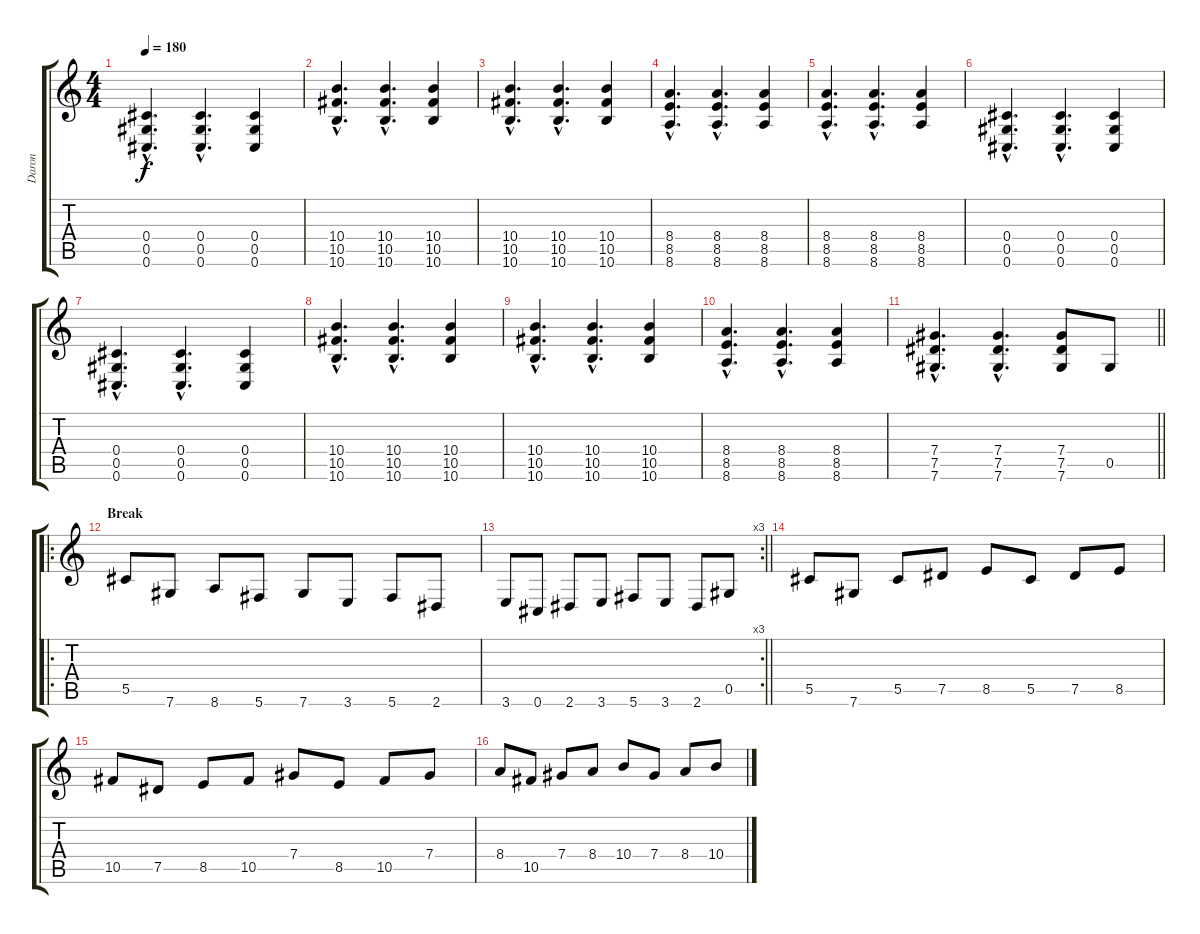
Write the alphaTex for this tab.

\track ("Daron" "Daron") {instrument overdrivenguitar}
\staff {score tabs}
\tuning (Eb4 Bb3 Gb3 Db3 Ab2 Db2) {hide}
\ts (4 4)
\tempo 180
\clef g2
\ks c
(0.4{hac} 0.5{hac} 0.6{hac}).4{d dy f} (0.4{hac} 0.5{hac} 0.6{hac}).4{d} (0.4 0.5 0.6).4 |
(10.4{hac} 10.5{hac} 10.6{hac}).4{d} (10.4{hac} 10.5{hac} 10.6{hac}).4{d} (10.4 10.5 10.6).4 |
(10.4{hac} 10.5{hac} 10.6{hac}).4{d} (10.4{hac} 10.5{hac} 10.6{hac}).4{d} (10.4 10.5 10.6).4 |
(8.4{hac} 8.5{hac} 8.6{hac}).4{d} (8.4{hac} 8.5{hac} 8.6{hac}).4{d} (8.4 8.5 8.6).4 |
(8.4{hac} 8.5{hac} 8.6{hac}).4{d} (8.4{hac} 8.5{hac} 8.6{hac}).4{d} (8.4 8.5 8.6).4 |
(0.4{hac} 0.5{hac} 0.6{hac}).4{d} (0.4{hac} 0.5{hac} 0.6{hac}).4{d} (0.4 0.5 0.6).4 |
(0.4{hac} 0.5{hac} 0.6{hac}).4{d} (0.4{hac} 0.5{hac} 0.6{hac}).4{d} (0.4 0.5 0.6).4 |
(10.4{hac} 10.5{hac} 10.6{hac}).4{d} (10.4{hac} 10.5{hac} 10.6{hac}).4{d} (10.4 10.5 10.6).4 |
(10.4{hac} 10.5{hac} 10.6{hac}).4{d} (10.4{hac} 10.5{hac} 10.6{hac}).4{d} (10.4 10.5 10.6).4 |
(8.4{hac} 8.5{hac} 8.6{hac}).4{d} (8.4{hac} 8.5{hac} 8.6{hac}).4{d} (8.4 8.5 8.6).4 |
\barLineRight lightlight
(7.4{hac} 7.5{hac} 7.6{hac}).4{d} (7.4{hac} 7.5{hac} 7.6{hac}).4{d} (7.4 7.5 7.6).8 0.5.8 |
\ro
\section ("" "Break")
5.5.8 7.6.8 8.6.8 5.6.8 7.6.8 3.6.8 5.6.8 2.6.8 |
\rc 3
\barLineRight lightlight
3.6.8 0.6.8 2.6.8 3.6.8 5.6.8 3.6.8 2.6.8 0.5.8 |
5.5.8 7.6.8 5.5.8 7.5.8 8.5.8 5.5.8 7.5.8 8.5.8 |
10.5.8 7.5.8 8.5.8 10.5.8 7.4.8 8.5.8 10.5.8 7.4.8 |
8.4.8 10.5.8 7.4.8 8.4.8 10.4.8 7.4.8 8.4.8 10.4.8
